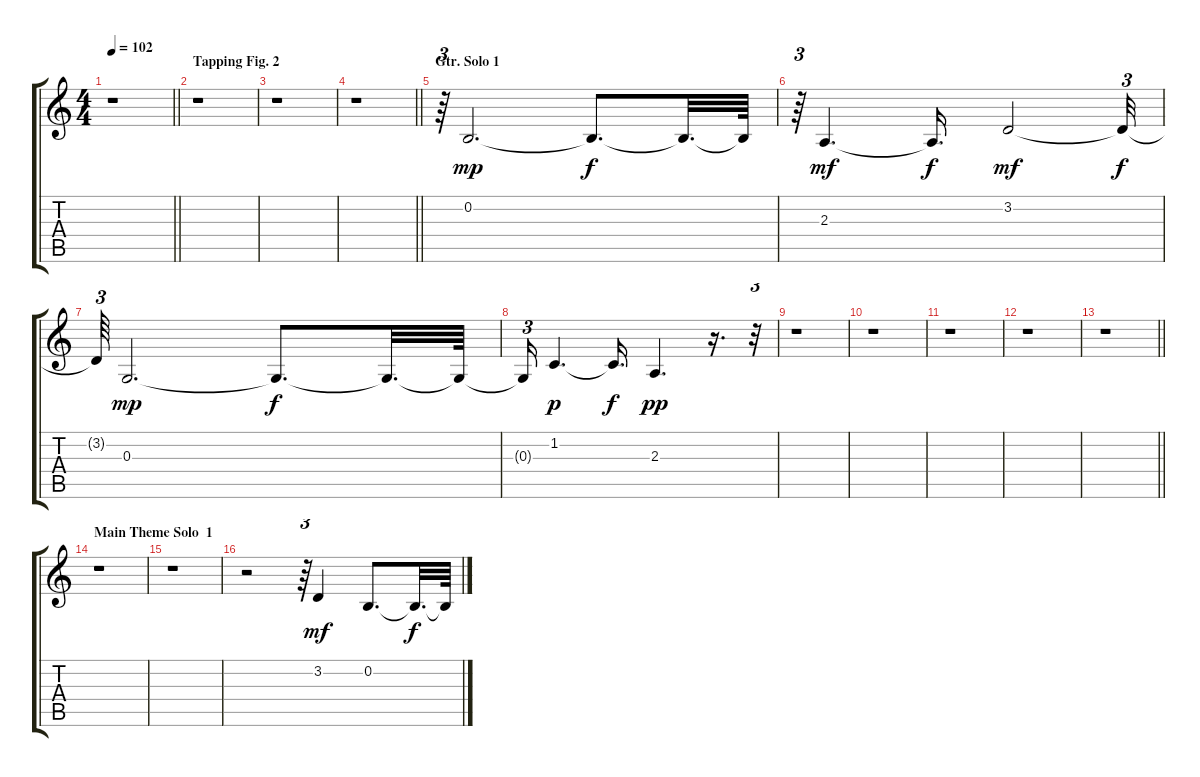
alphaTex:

\track "" {instrument frenchhorn}
\staff {score tabs}
\tuning (E4 B3 G3 D3 A2 E2) {hide}
\ts (4 4)
\tempo 102
\clef g2
\barLineRight lightlight
\ks c
r.1{dy f} |
\section ("" "Tapping Fig. 2")
r.1 |
r.1 |
\barLineRight lightlight
r.1 |
\section ("" "Gtr. Solo 1")
r.64{tu (3 2)} 0.2.2{d dy mp} 0.2{t}.8{d dy f} 0.2{t}.32{d} 0.2{t}.64 |
r.64{tu (3 2)} 2.3.4{d dy mf} 2.3{t}.16{d dy f} 3.2.2{dy mf} 3.2{t}.32{tu (3 2) dy f} |
3.2{t}.64{tu (3 2)} 0.3.2{d dy mp} 0.3{t}.8{d dy f} 0.3{t}.32{d} 0.3{t}.64 |
0.3{t}.16{tu (3 2)} 1.2.4{d dy p} 1.2{t}.16{d dy f} 2.3.4{d dy pp} r.16{d} r.32{tu (3 2)} |
r.1 |
r.1 |
r.1 |
r.1 |
\barLineRight lightlight
r.1 |
\section ("" "Main Theme Solo  1")
r.1 |
r.1 |
r.2 r.64{tu (3 2)} 3.2.4{dy mf} 0.2.8{d} 0.2{t}.32{d dy f} 0.2{t}.64
